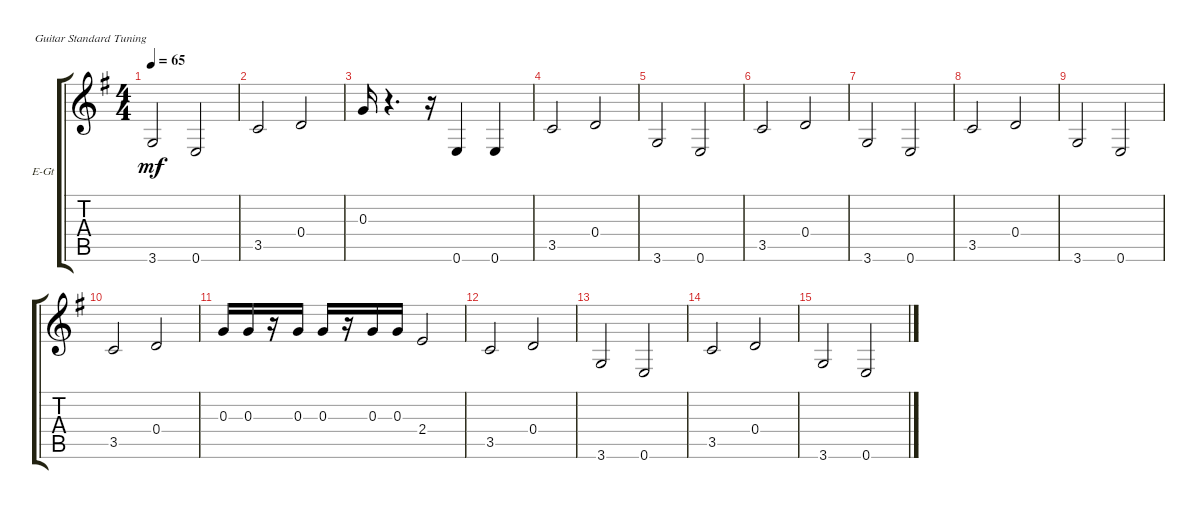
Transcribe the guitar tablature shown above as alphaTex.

\defaultSystemsLayout 4
\bracketExtendMode groupsimilarinstruments
\firstSystemTrackNameOrientation horizontal
\otherSystemsTrackNameOrientation horizontal
\track ("Electric Guitar" "E-Gt") {instrument distortionguitar}
\staff {score tabs}
\tuning (E4 B3 G3 D3 A2 E2)
\ts (4 4)
\tempo 65
\clef g2
\scale
0.333333
\ks g
3.6.2{dy mf} 0.6.2 |
\scale
0.333333 3.5.2 0.4.2 |
\scale
0.333333 0.3.16 r.4{d} r.16 0.6.4 0.6.4 |
\scale
0.333333 3.5.2 0.4.2 |
3.6.2 0.6.2 |
3.5.2 0.4.2 |
3.6.2 0.6.2 |
3.5.2 0.4.2 |
3.6.2 0.6.2 |
3.5.2 0.4.2 |
0.3.16 0.3.16 r.16 0.3.16 0.3.16 r.16 0.3.16 0.3.16 2.4.2 |
3.5.2 0.4.2 |
3.6.2 0.6.2 |
3.5.2 0.4.2 |
3.6.2 0.6.2
